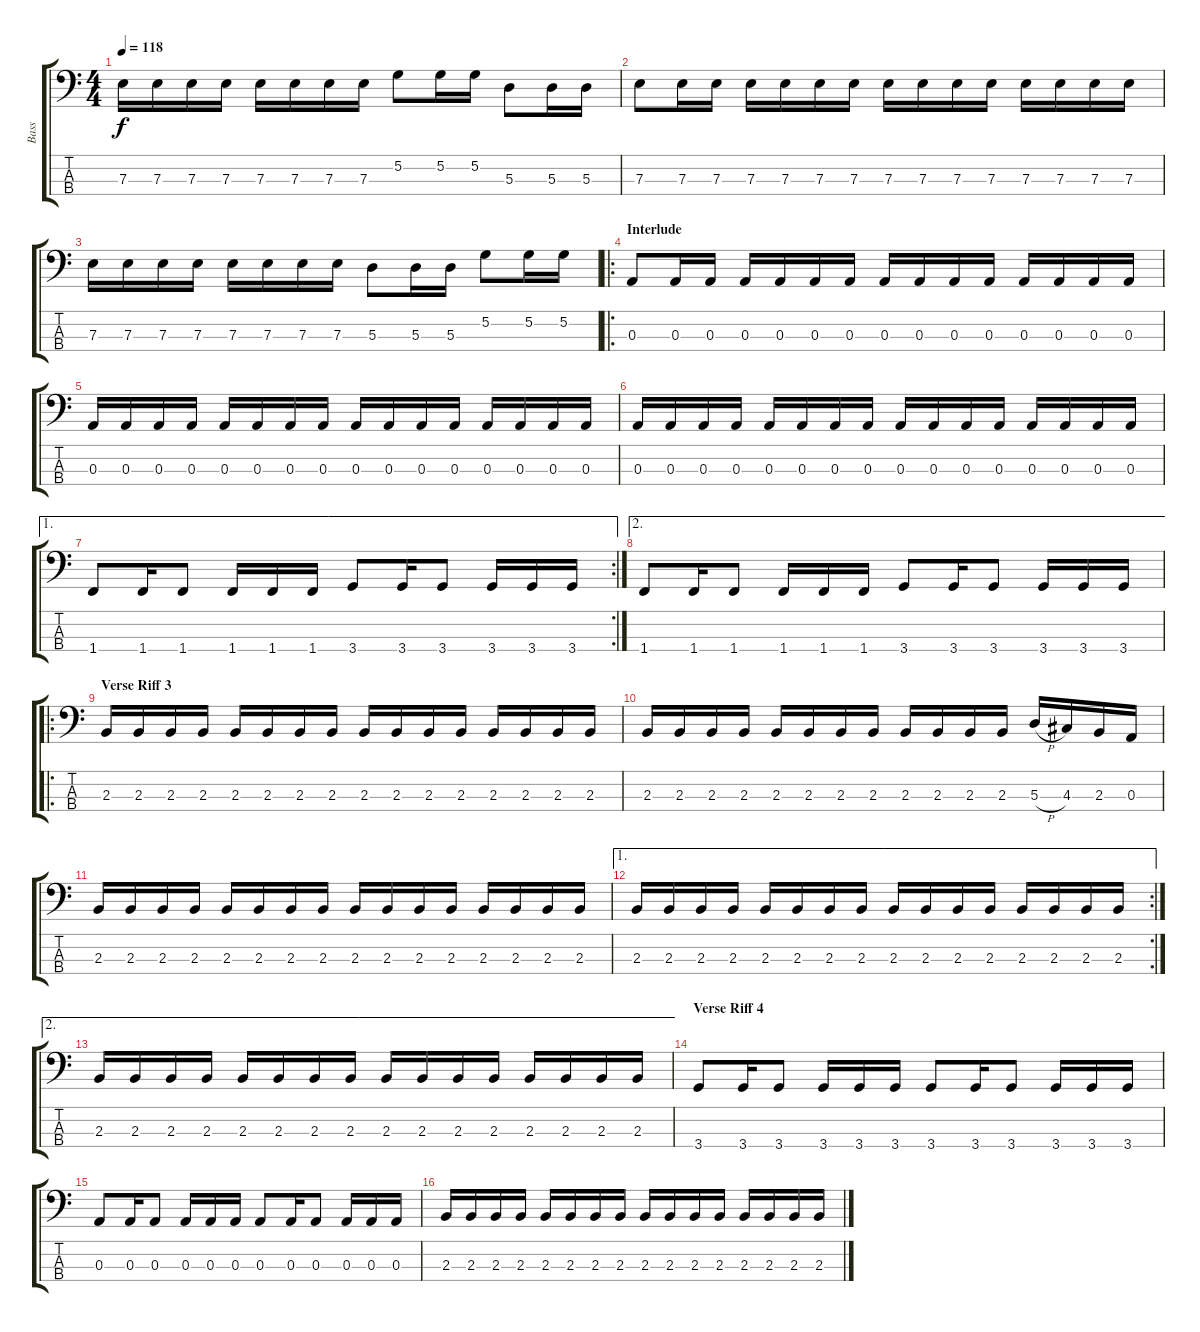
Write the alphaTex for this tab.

\track ("Bass" "Bass") {instrument electricbassfinger}
\staff {score tabs}
\tuning (G2 D2 A1 E1) {hide}
\ts (4 4)
\tempo 118
\clef f4
\ks c
7.3.16{dy f} 7.3.16 7.3.16 7.3.16 7.3.16 7.3.16 7.3.16 7.3.16 5.2.8 5.2.16 5.2.16 5.3.8 5.3.16 5.3.16 |
7.3.8 7.3.16 7.3.16 7.3.16 7.3.16 7.3.16 7.3.16 7.3.16 7.3.16 7.3.16 7.3.16 7.3.16 7.3.16 7.3.16 7.3.16 |
7.3.16 7.3.16 7.3.16 7.3.16 7.3.16 7.3.16 7.3.16 7.3.16 5.3.8 5.3.16 5.3.16 5.2.8 5.2.16 5.2.16 |
\ro
\section ("" "Interlude")
0.3.8 0.3.16 0.3.16 0.3.16 0.3.16 0.3.16 0.3.16 0.3.16 0.3.16 0.3.16 0.3.16 0.3.16 0.3.16 0.3.16 0.3.16 |
0.3.16 0.3.16 0.3.16 0.3.16 0.3.16 0.3.16 0.3.16 0.3.16 0.3.16 0.3.16 0.3.16 0.3.16 0.3.16 0.3.16 0.3.16 0.3.16 |
0.3.16 0.3.16 0.3.16 0.3.16 0.3.16 0.3.16 0.3.16 0.3.16 0.3.16 0.3.16 0.3.16 0.3.16 0.3.16 0.3.16 0.3.16 0.3.16 |
\ae 1
\rc 2
1.4.8 1.4.16 1.4.8 1.4.16 1.4.16 1.4.16 3.4.8 3.4.16 3.4.8 3.4.16 3.4.16 3.4.16 |
\ae 2
1.4.8 1.4.16 1.4.8 1.4.16 1.4.16 1.4.16 3.4.8 3.4.16 3.4.8 3.4.16 3.4.16 3.4.16 |
\ro
\section ("" "Verse Riff 3")
2.3.16 2.3.16 2.3.16 2.3.16 2.3.16 2.3.16 2.3.16 2.3.16 2.3.16 2.3.16 2.3.16 2.3.16 2.3.16 2.3.16 2.3.16 2.3.16 |
2.3.16 2.3.16 2.3.16 2.3.16 2.3.16 2.3.16 2.3.16 2.3.16 2.3.16 2.3.16 2.3.16 2.3.16 5.3{h}.16 4.3.16 2.3.16 0.3.16 |
2.3.16 2.3.16 2.3.16 2.3.16 2.3.16 2.3.16 2.3.16 2.3.16 2.3.16 2.3.16 2.3.16 2.3.16 2.3.16 2.3.16 2.3.16 2.3.16 |
\ae 1
\rc 2
2.3.16 2.3.16 2.3.16 2.3.16 2.3.16 2.3.16 2.3.16 2.3.16 2.3.16 2.3.16 2.3.16 2.3.16 2.3.16 2.3.16 2.3.16 2.3.16 |
\ae 2
2.3.16 2.3.16 2.3.16 2.3.16 2.3.16 2.3.16 2.3.16 2.3.16 2.3.16 2.3.16 2.3.16 2.3.16 2.3.16 2.3.16 2.3.16 2.3.16 |
\section ("" "Verse Riff 4")
3.4.8 3.4.16 3.4.8 3.4.16 3.4.16 3.4.16 3.4.8 3.4.16 3.4.8 3.4.16 3.4.16 3.4.16 |
0.3.8 0.3.16 0.3.8 0.3.16 0.3.16 0.3.16 0.3.8 0.3.16 0.3.8 0.3.16 0.3.16 0.3.16 |
2.3.16 2.3.16 2.3.16 2.3.16 2.3.16 2.3.16 2.3.16 2.3.16 2.3.16 2.3.16 2.3.16 2.3.16 2.3.16 2.3.16 2.3.16 2.3.16
